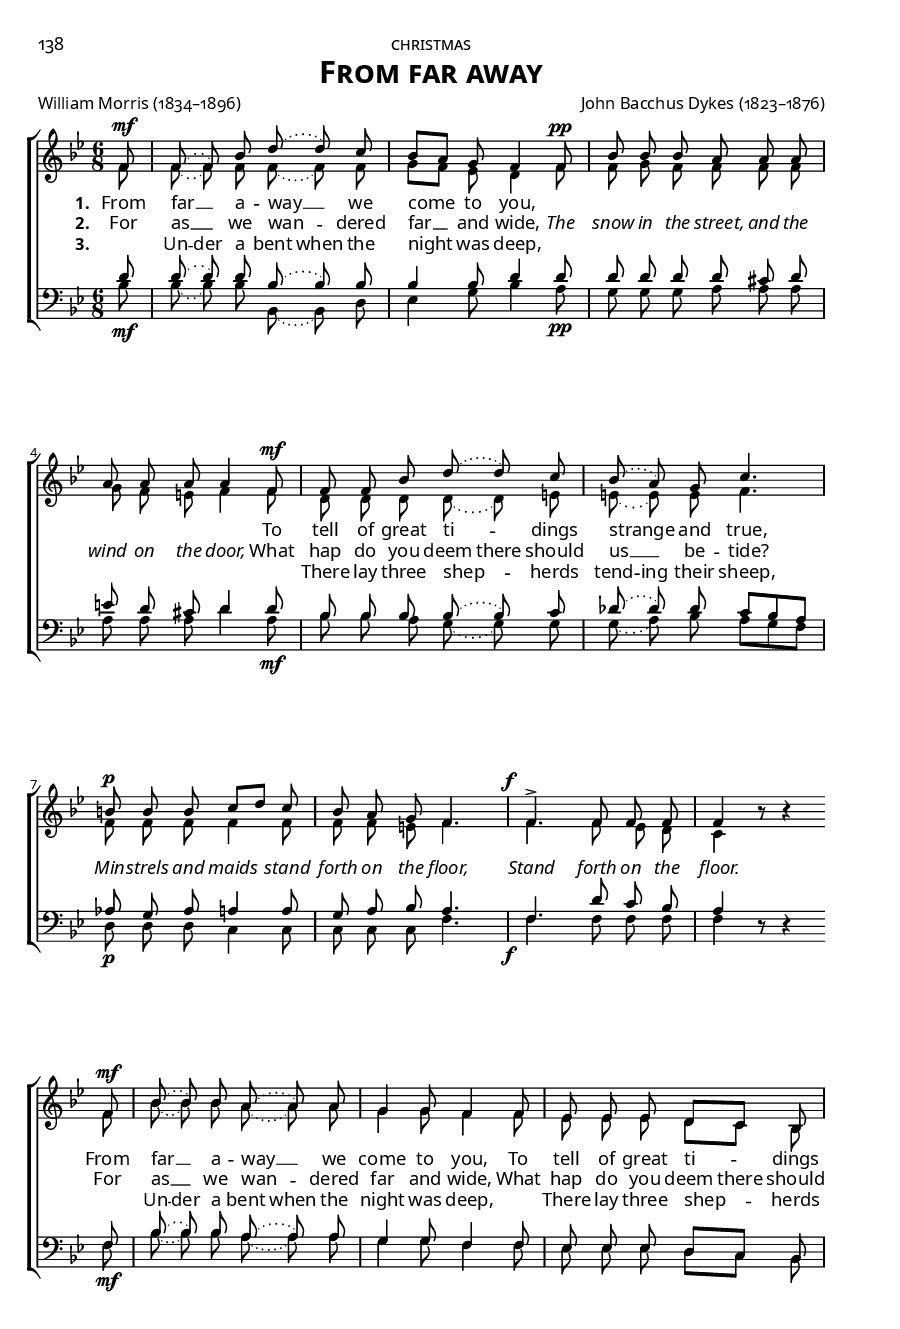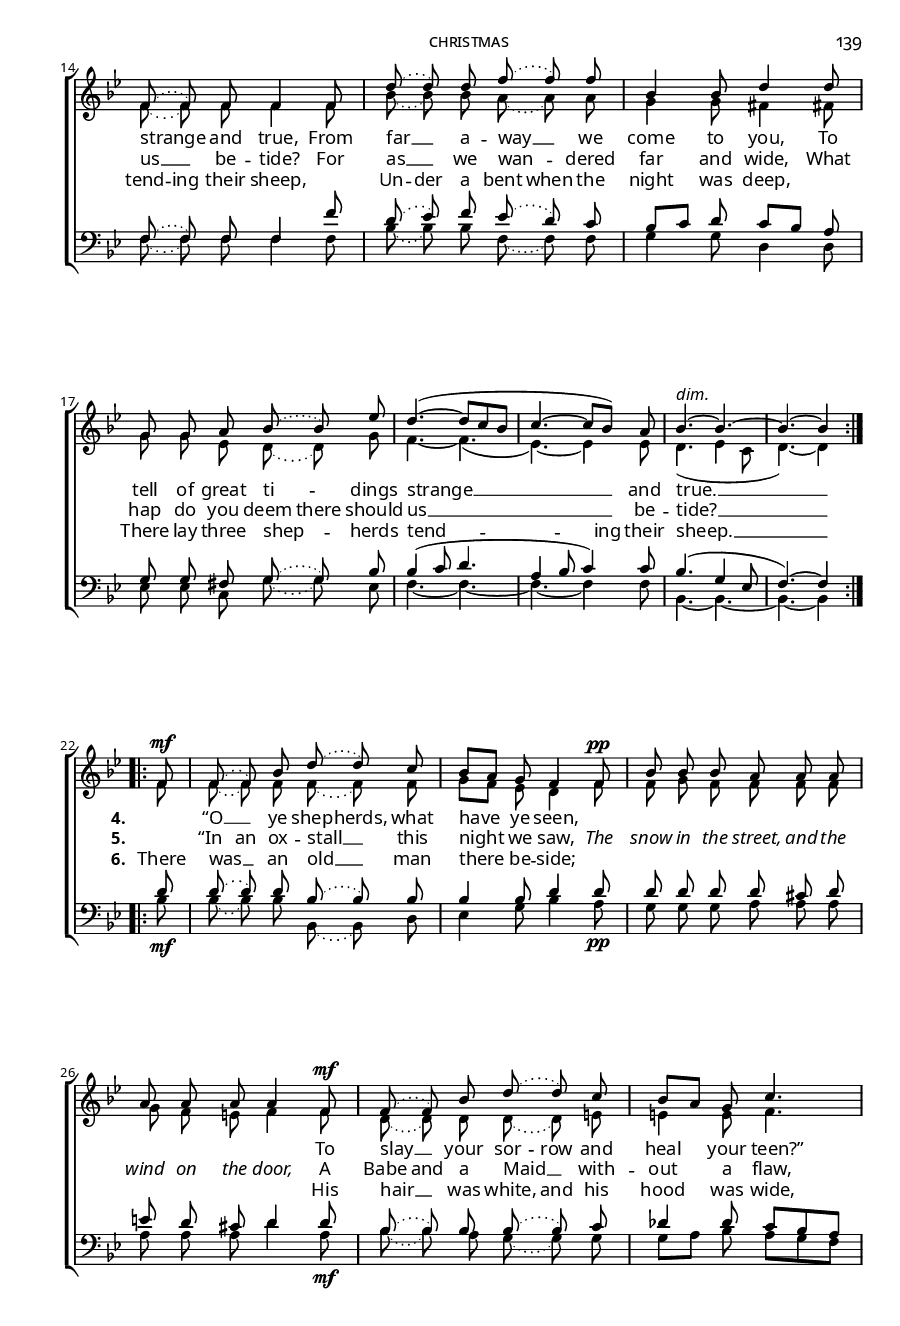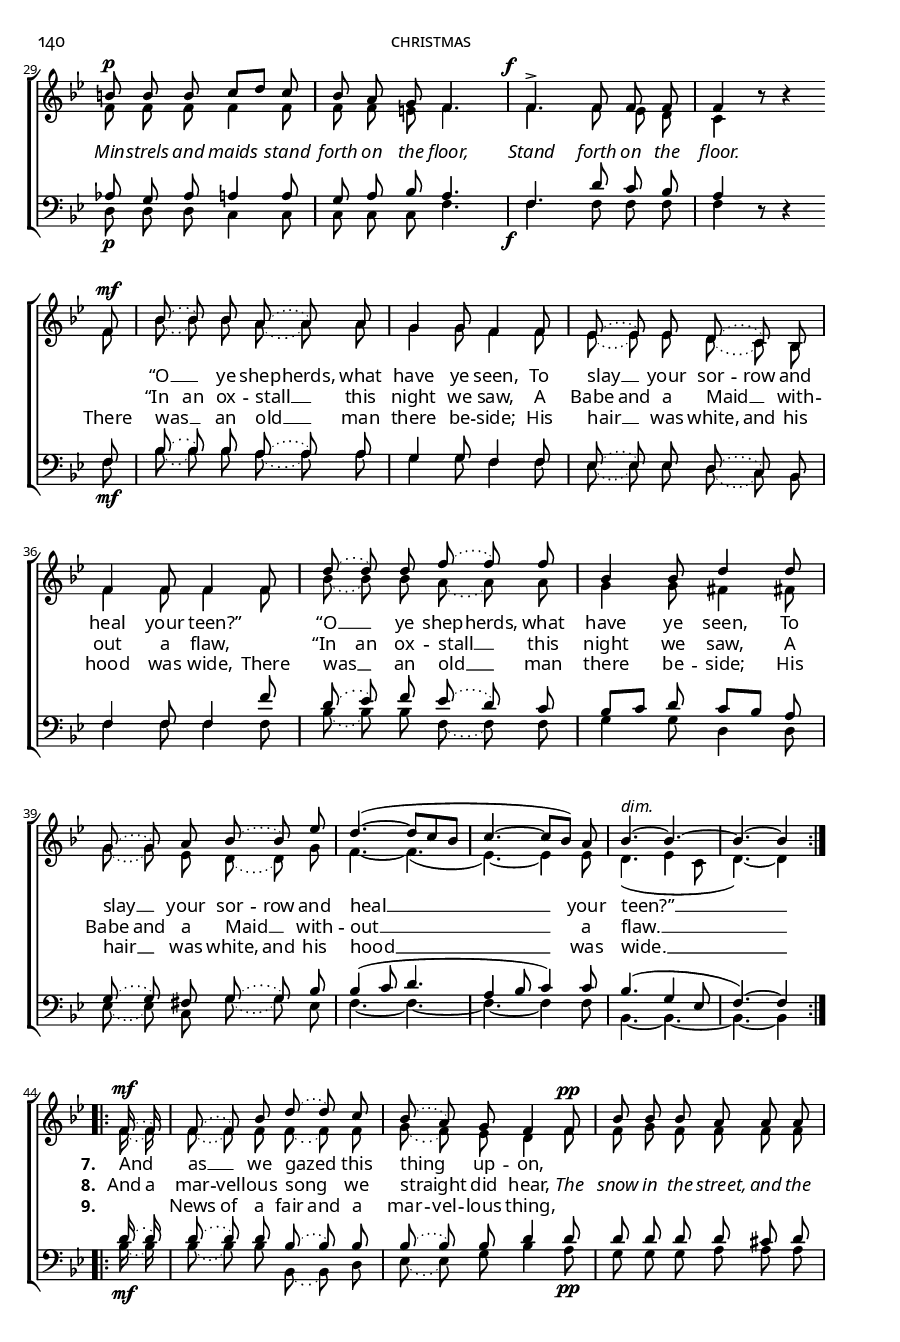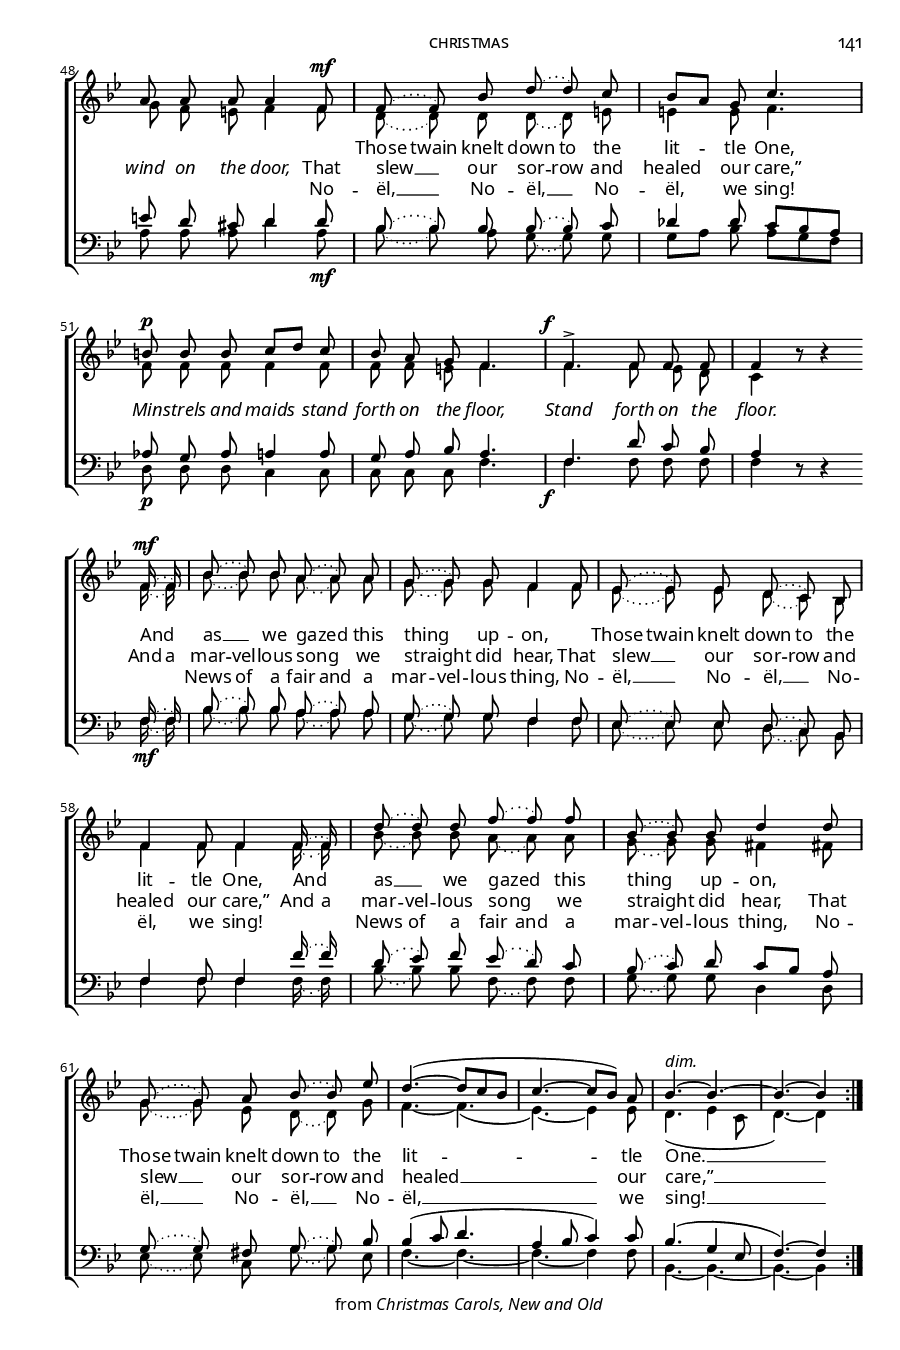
\version "2.14.2"
\include "util.ly"
\header {
  title = \markup{\override #'(font-name . "Garamond Premier Pro Semibold"){ \abs-fontsize #15 \smallCapsOldStyle"From far away"}}
  poet = \markup\oldStyleNum"William Morris (1834–1896)"
  composer = \markup\oldStyleNum"John Bacchus Dykes (1823–1876)"
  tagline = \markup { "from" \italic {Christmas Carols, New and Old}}
}
\paper {
  %print-all-headers = ##f
  paper-height = 9\in
  paper-width = 6\in
  indent = 0\in
  %system-system-spacing = #'((basic-distance . 10) (padding . 0))
  system-system-spacing =
    #'((basic-distance . 0)
       (minimum-distance . 0)
       (padding . -5)
       (stretchability . 100))
  ragged-last-bottom = ##f
  ragged-bottom = ##f
  two-sided = ##t
  inner-margin = 0.5\in
  outer-margin = 0.25\in
  top-margin = 0.25\in
  bottom-margin = 0.25\in
  first-page-number = #138
  print-first-page-number = ##t
  headerLine = \markup{\override #'(font-name . "Garamond Premier Pro") \smallCapsOldStyle"christmas"}
  oddHeaderMarkup = \markup\fill-line{
     \override #'(font-name . "Garamond Premier Pro")\abs-fontsize #8.5
     \combine 
        \fill-line{"" \on-the-fly #print-page-number-check-first
        \oldStylePageNum""
        }
        \fill-line{\headerLine}
  }
  evenHeaderMarkup = \markup {
     \override #'(font-name . "Garamond Premier Pro")\abs-fontsize #8.5
     \combine
        \on-the-fly #print-page-number-check-first
        \oldStylePageNum""
        \fill-line{\headerLine}
  }
}
#(set-global-staff-size 14.4) \paper{ #(define fonts (make-pango-font-tree "GoudyOlSt BT" "Garamond Premier Pro" "Garamond Premier Pro" (/ 14.4 20))) }
global = {
  \key bes \major
  \time 6/8
  \autoBeamOff
  \override DynamicLineSpanner #'staff-padding = #0.0
  \override DynamicLineSpanner #'Y-extent = #'(-1 . 1)
}

sopMusic = \relative c' {
  \repeat volta 3 {
    \partial 8 f8^\mf |
    \slurDotted
    f( f) bes8 d8( d) c8 |
    bes[ a] g f4 \bar"" f8^\pp |
    bes bes bes a a a |
    
    a a a a4 \bar"" f8^\mf |
    f f bes d8( d) c8 |
    bes( a) g c4. | 
    b8^\p b b c[ d] c |
    
    bes a g f4. |
    \once\override DynamicText #'X-offset = #'-3
    f^>^\f f8 f f |
    f4 bes8\rest bes4\rest  \bar""
    f8^\mf |
    bes( bes) bes8 a8( a) a8 |
    
    g4 g8 f4 f8 |
    ees ees ees d[ c] bes |
    f'( f) f8 f4 \bar"" f8 |
    
    d'( d) d8 f8( f) f8 |
    bes,4 bes8 d4 \bar"" d8 |
    g, g a bes( bes) ees8 |
    
    \slurSolid
    d4.(~ d8[ c bes] |
    c4.~ c8[ bes]) a |
    bes4.~^\markup\italic"dim." bes~ |
    \partial 8*5 bes~ bes4 \break
  }
  
  
  %2ndPage
  \repeat volta 3 {
    \partial 8 f8^\mf |
    \slurDotted
    f( f) bes8 d8( d) c8 |
    bes[ a] g f4 \bar"" f8^\pp |
    bes bes bes a a a |
    
    a a a a4 \bar"" f8^\mf |
    f( f) bes d8( d) c8 |
    bes[ a] g c4. | 
    b8^\p b b c[ d] c |
    
    bes a g f4. |
    \once\override DynamicText #'X-offset = #'-3
    f^>^\f f8 f f |
    f4 bes8\rest bes4\rest  \bar""
    f8^\mf |
    bes( bes) bes8 a8( a) a8 |
    
    g4 g8 f4 f8 |
    ees( ees) ees d( c) bes |
    f'4 f8 f4 \bar"" f8 |
    
    d'( d) d8 f8( f) f8 |
    bes,4 bes8 d4 \bar"" d8 |
    g,( g) a bes( bes) ees8 |
    
    \slurSolid
    d4.(~ d8[ c bes] |
    c4.~ c8[ bes]) a |
    bes4.~^\markup\italic"dim." bes~ |
    \partial 8*5 bes~ bes4 \break
  }
  
  
  
  
  %3rdPage
  \repeat volta 3 {
    \slurDotted
    \partial 8 f16(^\mf f) |
    f8( f) bes8 d8( d) c8 |
    bes( a) g f4 \bar"" f8^\pp |
    bes bes bes a a a |
    
    a a a a4 \bar"" f8^\mf |
    f( f) bes d8( d) c8 |
    bes[ a] g c4. | 
    b8^\p b b c[ d] c |
    
    bes a g f4. |
    \once\override DynamicText #'X-offset = #'-3
    f^>^\f f8 f f |
    f4 bes8\rest bes4\rest  \bar""
    f16(^\mf f) |
    bes8( bes) bes8 a8( a) a8 |
    
    g( g) g8 f4 f8 |
    ees( ees) ees d( c) bes |
    f'4 f8 f4 \bar"" f16( f) |
    
    d'8( d) d8 f8( f) f8 |
    bes,( bes) bes8 d4 \bar"" d8 |
    g,( g) a bes( bes) ees8 |
    
    \slurSolid
    d4.(~ d8[ c bes] |
    c4.~ c8[ bes]) a |
    bes4.~^\markup\italic"dim." bes~ |
    \partial 8*5 bes~ bes4 \break
  }
}
sopWords = \lyricmode {
  
}

altoMusic = \relative c' {
  f8 |
  \slurDotted
  f( f) f8 f8( f) f8 |
  g[ f] ees d4 f8 |
  f g f f f f |
  
  g f e f4 f8 |
  d d d d( d) e8 |
  e( e) e8 f4. |
  f8 f f f4 f8 |
  
  f f e f4. |
  f f8 ees d |
  c4 s4. f8 |
  bes( bes) bes8 a( a) a8 |
  
  g4 g8 f4 f8 |
  ees ees ees d[ c] bes |
  f'( f) f8 f4 f8 |
  
  bes( bes) bes8 a( a) a8 |
  g4 g8 fis4 fis!8 |
  g g ees d( d) g8 |
  
  \slurSolid
  f4.~ f( |
  ees)~ ees4 ees8 |
  d4.( ees4 c8 |
  d4.)~ d4
  
  
  
  
  
  
  
  
  %2ndPageAlto
  f8 |
  \slurDotted
  f( f) f8 f8( f) f8 |
  g[ f] ees d4 f8 |
  f g f f f f |
  
  g f e f4 f8 |
  d( d) d d( d) e8 |
  e4 e8 f4. |
  f8 f f f4 f8 |
  
  f f e f4. |
  f f8 ees d |
  c4 s4. f8 |
  bes( bes) bes8 a( a) a8 |
  
  g4 g8 f4 f8 |
  ees( ees) ees d( c) bes |
  f'4 f8 f4 f8 |
  
  bes( bes) bes8 a( a) a8 |
  g4 g8 fis4 fis!8 |
  g( g) ees d( d) g8 |
  
  \slurSolid
  f4.~ f( |
  ees)~ ees4 ees8 |
  d4.( ees4 c8 |
  d4.)~ d4
  
  
  
  
  
  
  
  
  
  
  
  %3rdPageAlto
  \slurDotted
  f16( f) |
  f8( f) f8 f8( f) f8 |
  g( f) ees d4 f8 |
  f g f f f f |
  
  g f e f4 f8 |
  d( d) d d( d) e8 |
  e4 e8 f4. |
  f8 f f f4 f8 |
  
  f f e f4. |
  f f8 ees d |
  c4 s4. f16( f) |
  bes8( bes) bes8 a( a) a8 |
  
  g( g) g8 f4 f8 |
  ees( ees) ees d( c) bes |
  f'4 f8 f4 f16( f) |
  
  bes8( bes) bes8 a( a) a8 |
  g( g) g8 fis4 fis!8 |
  g( g) ees d( d) g8 |
  
  \slurSolid
  f4.~ f( |
  ees)~ ees4 ees8 |
  d4.( ees4 c8 |
  d4.)~ d4
}
altoWords = \lyricmode {
  \dropLyricsIX
  \set stanza = #"1. "
  From far __ a -- way __ we come to you,
  
  %\markup\italic The \markup\italic snow \markup\italic in \markup\italic the \markup\italic street, \markup\italic and \markup\italic the \markup\italic wind \markup\italic on \markup\italic the \markup\italic door,
  \repeat unfold 11 \skip1
  
  To tell of great ti -- \set associatedVoice = "sopranos"
  dings strange and true,
  \unset associatedVoice
  
  %\markup\italic Min -- \markup\italic strels \markup\italic and \markup\italic maids \markup\italic stand \markup\italic forth \markup\italic on \markup\italic the \markup\italic floor, \markup\italic Stand \markup\italic forth \markup\italic on \markup\italic the \markup\italic floor.
  \repeat unfold 14{\skip1}
  
  From far __ a -- way __ we come to you,
  To tell of great ti -- dings strange and true,
  From far __ a -- way __ we come to you,
  To tell of great ti -- \set associatedVoice = "sopranos"
  dings strange __ and true. __
  \unset associatedVoice
  
  
  
  \set stanza = #"4. "
  "" “O __ ye \set ignoreMelismata = ##t shep -- herds, \unset ignoreMelismata what have ye seen,
  
  %\markup\italic The \markup\italic snow \markup\italic in \markup\italic the \markup\italic street, \markup\italic and \markup\italic the \markup\italic wind \markup\italic on \markup\italic the \markup\italic door,
  \repeat unfold 11 \skip1
  
  To slay __ your \set ignoreMelismata = ##t sor -- row \unset ignoreMelismata and heal your teen?”
  
  %\markup\italic Min -- \markup\italic strels \markup\italic and \markup\italic maids \markup\italic stand \markup\italic forth \markup\italic on \markup\italic the \markup\italic floor, \markup\italic Stand \markup\italic forth \markup\italic on \markup\italic the \markup\italic floor.
  \repeat unfold 14{\skip1}
  
  \skip1 “O __ ye \set ignoreMelismata = ##t shep -- herds, \unset ignoreMelismata what have ye seen,
  To slay __ your \set ignoreMelismata = ##t sor -- row \unset ignoreMelismata and heal your teen?”
  \skip1 “O __ ye \set ignoreMelismata = ##t shep -- herds, \unset ignoreMelismata what have ye seen,
  To slay __ your \set ignoreMelismata = ##t sor -- row \unset ignoreMelismata and heal __ your teen?” __
  
  
  
  
  \set stanza = #"7. "
  And as __ we gazed this thing up -- on,
  
  %%\markup\italic The \markup\italic snow \markup\italic in \markup\italic the \markup\italic street, \markup\italic and \markup\italic the \markup\italic wind \markup\italic on \markup\italic the \markup\italic door,
  \repeat unfold 11 \skip1
  
  \set ignoreMelismata = ##t
  \skip1 Those twain knelt down to the lit -- tle One,
  
  %\markup\italic Min -- \markup\italic strels \markup\italic and \markup\italic maids \markup\italic stand \markup\italic forth \markup\italic on \markup\italic the \markup\italic floor, \markup\italic Stand \markup\italic forth \markup\italic on \markup\italic the \markup\italic floor.
  \repeat unfold 14{\skip1}
  
  And _ as __ _ we gazed _ this thing _ up -- on,
  \skip1 Those twain knelt down to the lit -- tle One,
  And _ as __ _ we gazed _ this thing _ up -- on,
  \skip1 Those twain knelt down to
  \unset ignoreMelismata
  the lit -- tle One. __
}
altoWordsII = \lyricmode {
  \dropLyricsIX
%\markup\italic 
  \set stanza = #"2. "
  For as __ we wan -- dered far __ and wide,
  
  \set associatedVoice = "sopranos"
  \markup\italic The \markup\italic snow \markup\italic in \markup\italic the \markup\italic street, \markup\italic and \markup\italic the \markup\italic wind \markup\italic on \markup\italic the \markup\italic door,
  \unset associatedVoice
  
  What hap do you \set ignoreMelismata = ##t deem there \unset ignoreMelismata should us __ be -- tide?
  
  \markup\italic Min -- \markup\italic strels \markup\italic and \markup\italic maids \markup\italic stand \markup\italic forth \markup\italic on \markup\italic the \markup\italic floor,
  \set associatedVoice = "sopranos"
  \markup\italic Stand \markup\italic forth \markup\italic on \markup\italic the \markup\italic floor.
  \unset associatedVoice
  %\repeat unfold 14{\skip1}
  
  For as __ we wan -- dered far and wide,
  What hap do you \set ignoreMelismata = ##t deem there \unset ignoreMelismata should us __ be -- tide?
  For as __ we wan -- dered far and wide,
  What hap do you \set ignoreMelismata = ##t deem there \unset ignoreMelismata \set associatedVoice = "sopranos"
  should us __ be -- tide? __
  \unset associatedVoice
  
  
  
  \set stanza = #"5. "
  "" \set ignoreMelismata = ##t
  “In an ox -- stall __ _ this night _ we saw,
  
  \set associatedVoice = "sopranos"
  \markup\italic The \markup\italic snow \markup\italic in \markup\italic the \markup\italic street, \markup\italic and \markup\italic the \markup\italic wind \markup\italic on \markup\italic the \markup\italic door,
  \unset associatedVoice
  
  A Babe and a Maid __ _ with -- out a flaw,
  
  \markup\italic Min -- \markup\italic strels \markup\italic and \markup\italic maids \markup\italic stand \markup\italic forth \markup\italic on \markup\italic the \markup\italic floor,
  \set associatedVoice = "sopranos"
  \markup\italic Stand \markup\italic forth \markup\italic on \markup\italic the \markup\italic floor.
  \unset associatedVoice
  %\repeat unfold 14{\skip1}
  
  \skip1 “In an ox -- stall __ _ this night we saw,
  A Babe and a Maid __ _ with -- out a flaw,
  \skip1 “In an ox -- stall __ _ this night we saw,
  A Babe and a \unset ignoreMelismata
  Maid __ with -- out __ a flaw. __
  
  
  
  
  \set stanza = #"8. "
  \set ignoreMelismata = ##t
  And a mar -- vel -- lous song _ we straight _ did hear,
  
  \set associatedVoice = "sopranos"
  \markup\italic The \markup\italic snow \markup\italic in \markup\italic the \markup\italic street, \markup\italic and \markup\italic the \markup\italic wind \markup\italic on \markup\italic the \markup\italic door,
  \unset associatedVoice
  
  That slew __ _ our sor -- row and healed our care,”
  
  \markup\italic Min -- \markup\italic strels \markup\italic and \markup\italic maids \markup\italic stand \markup\italic forth \markup\italic on \markup\italic the \markup\italic floor,
  \set associatedVoice = "sopranos"
  \markup\italic Stand \markup\italic forth \markup\italic on \markup\italic the \markup\italic floor.
  \unset associatedVoice
  %\repeat unfold 14{\skip1}
  
  And a mar -- vel -- lous song _ we straight _ did hear,
  That slew __ _ our sor -- row and healed our care,”
  And a mar -- vel -- lous song _ we straight _ did hear,
  That slew __ _ our sor -- row
  \unset ignoreMelismata
  and healed __ our care,” __
}
altoWordsIII = \lyricmode {
  \dropLyricsIX
  \set stanza = #"3. "
  \skip1
  \set ignoreMelismata = ##t
  Un -- der a bent when the night _ was deep,
  
  %%\markup\italic The \markup\italic snow \markup\italic in \markup\italic the \markup\italic street, \markup\italic and \markup\italic the \markup\italic wind \markup\italic on \markup\italic the \markup\italic door,
  \repeat unfold 11 \skip1
  
  \skip1 There lay three shep -- _
  \set associatedVoice = "sopranos"
  herds tend -- ing their sheep,
  \unset ignoreMelismata
  \unset associatedVoice
  
  %\markup\italic Min -- \markup\italic strels \markup\italic and \markup\italic maids \markup\italic stand \markup\italic forth \markup\italic on \markup\italic the \markup\italic floor, \markup\italic Stand \markup\italic forth \markup\italic on \markup\italic the \markup\italic floor.
  \repeat unfold 14{\skip1}
  
  \skip1 \set ignoreMelismata = ##t
  Un -- der a bent when the night was deep,
  \skip1 There lay three shep -- _ herds tend -- ing their sheep,
  \skip1 Un -- der a bent when the night was deep,
  \skip1 There lay three shep -- _ herds
  \set associatedVoice = "sopranos"
  tend -- _ _ _ _ _ ing
  \unset ignoreMelismata
  their sheep. __
  \unset associatedVoice
  
  
  
  \set stanza = #"6. "
  There was __ an old __ man there be -- side;
  
  %%\markup\italic The \markup\italic snow \markup\italic in \markup\italic the \markup\italic street, \markup\italic and \markup\italic the \markup\italic wind \markup\italic on \markup\italic the \markup\italic door,
  \repeat unfold 11 \skip1
  
  \set ignoreMelismata = ##t
  His hair __ _ was white, and his hood was wide,
  
  %\markup\italic Min -- \markup\italic strels \markup\italic and \markup\italic maids \markup\italic stand \markup\italic forth \markup\italic on \markup\italic the \markup\italic floor, \markup\italic Stand \markup\italic forth \markup\italic on \markup\italic the \markup\italic floor.
  \repeat unfold 14{\skip1}
  
  There was __ _ an old __ _ man there be -- side;
  His hair __ _ was white, and his hood was wide,
  There was __ _ an old __ _ man there be -- side;
  His hair __ _ was white, and
  \unset ignoreMelismata
  his hood __ was wide. __
  
  
  
  
  \set stanza = #"9. "
  \set ignoreMelismata = ##t
  "" "" News of a fair and a mar -- vel -- lous thing,
  
  %%\markup\italic The \markup\italic snow \markup\italic in \markup\italic the \markup\italic street, \markup\italic and \markup\italic the \markup\italic wind \markup\italic on \markup\italic the \markup\italic door,
  \repeat unfold 11 \skip1
  
  No -- ël, __ _ No -- ël, __ _ No -- ël, we sing!
  
  %\markup\italic Min -- \markup\italic strels \markup\italic and \markup\italic maids \markup\italic stand \markup\italic forth \markup\italic on \markup\italic the \markup\italic floor, \markup\italic Stand \markup\italic forth \markup\italic on \markup\italic the \markup\italic floor.
  \repeat unfold 14{\skip1}
  
  "" "" News of a fair and a mar -- vel -- lous thing,
  No -- ël, __ _ No -- ël, __ _ No -- ël, we sing!
  "" "" News of a fair and a mar -- vel -- lous thing,
  \unset ignoreMelismata
  No -- ël, __ No -- ël, __ No -- ël, __ we sing! __
}
altoWordsIV = \lyricmode {
}
altoWordsV = \lyricmode {
}
altoWordsVI = \lyricmode {
}
altoWordsVII = \lyricmode {
}
altoWordsVIII = \lyricmode {
}
altoWordsIX = \lyricmode {
}

tenorMusic = \relative c {
  d'8_\mf |
  \slurDotted
  d( d) d8 bes( bes) bes8 |
  bes4 bes8 d4 d8_\pp |
  d d d d cis d |
  
  e d cis d4 d8_\mf |
  bes bes bes bes( bes) c8 |
  des( des) des8 c[ bes a] |
  aes_\p g aes a4 a8 |
  
  g a bes a4. |
  \once\override DynamicText #'X-offset = #'-3
  f4._\f d'8 c bes |
  a4 s4. f8_\mf |
  bes( bes) bes8 a8( a) a8 |
  
  g4 g8 f4 f8 |
  ees ees ees d[ c] bes |
  f'( f) f8 f4 f'8 |
  
  d( ees) f ees( d) c |
  bes[ c] d c[ bes] a |
  g g fis g( g) bes8 |
  
  \slurSolid
  bes4( c8 d4. |
  a4 bes8 c4) c8 |
  bes4.( g4 ees8 |
  f4.)~ f4
  
  
  
  
  
  
  %2ndPageTenor
  d'8_\mf |
  \slurDotted
  d( d) d8 bes( bes) bes8 |
  bes4 bes8 d4 d8_\pp |
  d d d d cis d |
  
  e d cis d4 d8_\mf |
  bes( bes) bes bes( bes) c8 |
  des4 des8 c[ bes a] |
  aes_\p g aes a4 a8 |
  
  g a bes a4. |
  \once\override DynamicText #'X-offset = #'-3
  f4._\f d'8 c bes |
  a4 s4. f8_\mf |
  bes( bes) bes8 a8( a) a8 |
  
  g4 g8 f4 f8 |
  ees( ees) ees d( c) bes |
  f'4 f8 f4 f'8 |
  
  d( ees) f ees( d) c |
  bes[ c] d c[ bes] a |
  g( g) fis g( g) bes8 |
  
  \slurSolid
  bes4( c8 d4. |
  a4 bes8 c4) c8 |
  bes4.( g4 ees8 |
  f4.)~ f4
  
  
  
  
  
  
  
  
  %3rdPageTenor
  \slurDotted
  d'16(_\mf d) |
  d8( d) d8 bes( bes) bes8 |
  bes8( bes) bes8 d4 d8_\pp |
  d d d d cis d |
  
  e d cis d4 d8_\mf |
  bes( bes) bes bes( bes) c8 |
  des4 des8 c[ bes a] |
  aes_\p g aes a4 a8 |
  
  g a bes a4. |
  \once\override DynamicText #'X-offset = #'-3
  f4._\f d'8 c bes |
  a4 s4. f16(_\mf f) |
  bes8( bes) bes8 a8( a) a8 |
  
  g8( g) g8 f4 f8 |
  ees( ees) ees d( c) bes |
  f'4 f8 f4 f'16( f) |
  
  d8( ees) f ees( d) c |
  bes( c) d c[ bes] a |
  g( g) fis g( g) bes8 |
  
  \slurSolid
  bes4( c8 d4. |
  a4 bes8 c4) c8 |
  bes4.( g4 ees8 |
  f4.)~ f4
}
tenorWords = \lyricmode {

}

bassMusic = \relative c {
  bes'8 |
  \slurDotted
  bes( bes) bes8 bes,( bes) d8 |
  ees4 g8 bes4 a8 |
  g g g a a a |
  
  a a a d4 a8 |
  bes bes a g( g) g8 |
  g( a) bes a[ g f] |
  d d d c4 c8 |
  
  c c c f4. |
  f f8 f f |
  f4 d8\rest d4\rest f8 |
  bes( bes) bes8 a( a) a8 |
  
  g4 g8 f4 f8 |
  ees ees ees d[ c] bes |
  f'8( f) f8 f4 f8 |
  
  bes( bes) bes8 f( f) f8 |
  g4 g8 d4 d8 |
  ees ees c g'( g) ees8 |
  
  f4.~ f~ |
  f~ f4 f8 |
  bes,4.~ bes~ |
  bes~ bes4
  
  
  
  
  
  
  %2ndPageBass
  bes'8 |
  \slurDotted
  bes( bes) bes8 bes,( bes) d8 |
  ees4 g8 bes4 a8 |
  g g g a a a |
  
  a a a d4 a8 |
  bes( bes) a g( g) g8 |
  g[ a] bes a[ g f] |
  d d d c4 c8 |
  
  c c c f4. |
  f f8 f f |
  f4 d8\rest d4\rest f8 |
  bes( bes) bes8 a( a) a8 |
  
  g4 g8 f4 f8 |
  ees( ees) ees d( c) bes |
  f'4 f8 f4 f8 |
  
  bes( bes) bes8 f( f) f8 |
  g4 g8 d4 d8 |
  ees( ees) c g'( g) ees8 |
  
  f4.~ f~ |
  f~ f4 f8 |
  bes,4.~ bes~ |
  bes~ bes4
  
  
  
  
  
  %3rdPageBass
  \slurDotted
  bes'16( bes) |
  bes8( bes) bes8 bes,( bes) d8 |
  ees8( ees) g8 bes4 a8 |
  g g g a a a |
  
  a a a d4 \bar"" a8 |
  bes( bes) a g( g) g8 |
  g[ a] bes a[ g f] |
  d d d c4 c8 |
  
  c c c f4. |
  f f8 f f |
  f4 d8\rest d4\rest f16( f) |
  bes8( bes) bes8 a( a) a8 |
  
  g( g) g8 f4 \bar"" f8 |
  ees( ees) ees d( c) bes |
  f'4 f8 f4 f16( f) |
  
  bes8( bes) bes8 f( f) f8 |
  g( g) g8 d4 d8 |
  ees( ees) c g'( g) ees8 |
  
  f4.~ f~ |
  f~ f4 f8 |
  bes,4.~ bes~ |
  bes~ bes4
}
bassWords = \lyricmode {

}

pianoRH = \relative c' {
  
}
pianoLH = \relative c' {
  
}

\score {
  <<
   \new ChoirStaff <<
%    \new Lyrics = sopranos \with { \override VerticalAxisGroup #'nonstaff-relatedstaff-spacing = #'((basic-distance . 1)) }
    \new Staff = women <<
      \new Voice = "sopranos" { \voiceOne << \global \sopMusic >> }
      \new Voice = "altos" { \voiceTwo << \global \altoMusic >> }
    >>
    \new Lyrics \with { alignAboveContext = #"women" \override VerticalAxisGroup #'nonstaff-relatedstaff-spacing = #'((basic-distance . 1))} \lyricsto "sopranos" \sopWords
    \new Lyrics = "altosIX"  \with { alignBelowContext = #"women" \override VerticalAxisGroup #'nonstaff-relatedstaff-spacing = #'((basic-distance . 1))} \lyricsto "altos" \altoWordsIX
    \new Lyrics = "altosVIII"  \with { alignBelowContext = #"women" \override VerticalAxisGroup #'nonstaff-relatedstaff-spacing = #'((basic-distance . 1))} \lyricsto "altos" \altoWordsVIII
    \new Lyrics = "altosVII"  \with { alignBelowContext = #"women" \override VerticalAxisGroup #'nonstaff-relatedstaff-spacing = #'((basic-distance . 1))} \lyricsto "altos" \altoWordsVII
    \new Lyrics = "altosVI"  \with { alignBelowContext = #"women" \override VerticalAxisGroup #'nonstaff-relatedstaff-spacing = #'((basic-distance . 1))} \lyricsto "altos" \altoWordsVI
    \new Lyrics = "altosV"  \with { alignBelowContext = #"women" \override VerticalAxisGroup #'nonstaff-relatedstaff-spacing = #'((basic-distance . 1))} \lyricsto "altos" \altoWordsV
    \new Lyrics = "altosIV"  \with { alignBelowContext = #"women" \override VerticalAxisGroup #'nonstaff-relatedstaff-spacing = #'((basic-distance . 1))} \lyricsto "altos" \altoWordsIV
    \new Lyrics = "altosIII"  \with { alignBelowContext = #"women" \override VerticalAxisGroup #'nonstaff-relatedstaff-spacing = #'((basic-distance . 1))} \lyricsto "altos" \altoWordsIII
    \new Lyrics = "altosII"  \with { alignBelowContext = #"women" \override VerticalAxisGroup #'nonstaff-relatedstaff-spacing = #'((basic-distance . 1))} \lyricsto "altos" \altoWordsII
    \new Lyrics = "altos"  \with { alignBelowContext = #"women" \override VerticalAxisGroup #'nonstaff-relatedstaff-spacing = #'((padding . -0.5))} \lyricsto "altos" \altoWords
   \new Staff = men <<
      \clef bass
      \new Voice = "tenors" { \voiceOne << \global \tenorMusic >> }
      \new Voice = "basses" { \voiceTwo << \global \bassMusic >> }
    >>
    \new Lyrics \with { alignAboveContext = #"men" \override VerticalAxisGroup #'nonstaff-relatedstaff-spacing = #'((basic-distance . 1)) } \lyricsto "tenors" \tenorWords
    \new Lyrics \with { alignBelowContext = #"men" \override VerticalAxisGroup #'nonstaff-relatedstaff-spacing = #'((basic-distance . 1)) } \lyricsto "basses" \bassWords
  >>
%    \new PianoStaff << \new Staff { \new Voice { \pianoRH } } \new Staff { \clef "bass" \pianoLH } >>
  >>
  \layout {
%6.14 \context {\Lyrics\override LyricText #'font-size = #0.9 }
    \context {
      \Score
      \override SpacingSpanner #'base-shortest-duration = #(ly:make-moment 1 4)
      \override SpacingSpanner #'common-shortest-duration = #(ly:make-moment 1 4)
    }
    \context {
      % Remove all empty staves
      % \Staff \RemoveEmptyStaves \override VerticalAxisGroup #'remove-first = ##t
    }
    \context {
      \Lyrics
      \override LyricText #'X-offset = #center-on-word
    }
  }
  \midi {
    \tempo 4 = 90
    \set Staff.midiInstrument = "flute"
  
    \context {
      \Voice
      \remove "Dynamic_performer"
    }
  }
}
